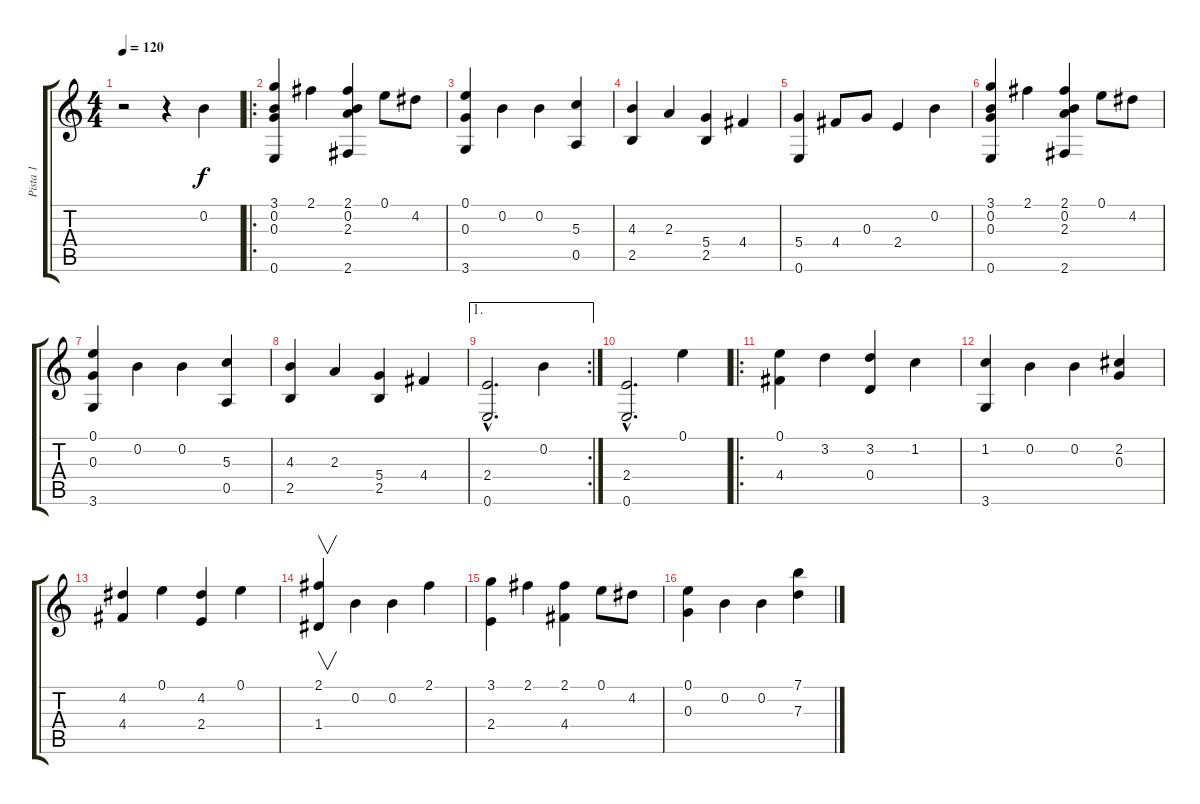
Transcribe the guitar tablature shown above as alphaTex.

\track ("Pista 1" "Pista 1") {instrument acousticguitarnylon}
\staff {score tabs}
\tuning (E4 B3 G3 D3 A2 E2) {hide}
\ts (4 4)
\tempo 120
\clef g2
\ks c
r.2{dy f instrument acousticguitarnylon} r.4 0.2.4 |
\ro
(3.1 0.2 0.3 0.6).4 2.1.4 (2.1 0.2 2.3 2.6).4 0.1.8 4.2.8 |
(0.1 0.3 3.6).4 0.2.4 0.2.4 (5.3 0.5).4 |
(4.3 2.5).4 2.3.4 (5.4 2.5).4 4.4.4 |
(5.4 0.6).4 4.4.8 0.3.8 2.4.4 0.2.4 |
(3.1 0.2 0.3 0.6).4 2.1.4 (2.1 0.2 2.3 2.6).4 0.1.8 4.2.8 |
(0.1 0.3 3.6).4 0.2.4 0.2.4 (5.3 0.5).4 |
(4.3 2.5).4 2.3.4 (5.4 2.5).4 4.4.4 |
\ae 1
\rc 2
(2.4{hac} 0.6{hac}).2{d} 0.2.4 |
(2.4{hac} 0.6{hac}).2{d} 0.1.4 |
\ro
(0.1 4.4).4 3.2.4 (3.2 0.4).4 1.2.4 |
(1.2 3.6).4 0.2.4 0.2.4 (2.2 0.3).4 |
(4.2 4.4).4 0.1.4 (4.2 2.4).4 0.1.4 |
(2.1 1.4).4{v} 0.2.4 0.2.4 2.1.4 |
(3.1 2.4).4 2.1.4 (2.1 4.4).4 0.1.8 4.2.8 |
(0.1 0.3).4 0.2.4 0.2.4 (7.1 7.3).4
